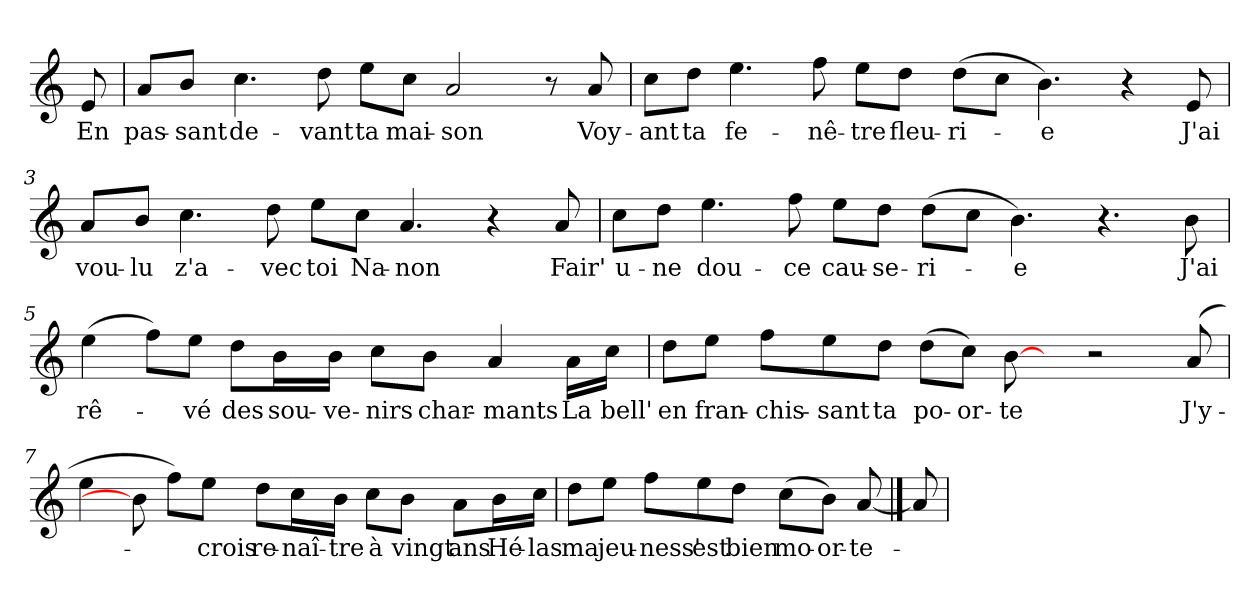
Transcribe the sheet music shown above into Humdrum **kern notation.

**kern	**text
*part1	*part1
*staff1	*staff1
*clefG2	*
*k[]	*
*C:	*
=	=
!	!LO:LY:b
8e/	En
=1	=1
!	!LO:LY:b
8a/L	pas-
!	!LO:LY:b
8b/J	-sant
!	!LO:LY:b
4.cc\	de-
!	!LO:LY:b
8dd\	-vant
!	!LO:LY:b
8ee\L	ta
!	!LO:LY:b
8cc\J	mai-
!	!LO:LY:b
2a/	-son
8r	.
!	!LO:LY:b
8a/	Voy-
=2	=2
!	!LO:LY:b
8cc\L	-ant
!	!LO:LY:b
8dd\J	ta
!	!LO:LY:b
4.ee\	fe-
!	!LO:LY:b
8ff\	-nê-
!	!LO:LY:b
8ee\L	-tre
!	!LO:LY:b
8dd\J	fleu-
!	!LO:LY:b
(>8dd\L	-ri-
8cc\J	.
!	!LO:LY:b
4.b\)	-e
4r	.
!	!LO:LY:b
8e/	J'ai
!!LO:LB:g=z
=3	=3
!	!LO:LY:b
8a/L	vou-
!	!LO:LY:b
8b/J	-lu
!	!LO:LY:b
4.cc\	z'a-
!	!LO:LY:b
8dd\	-vec
!	!LO:LY:b
8ee\L	toi
!	!LO:LY:b
8cc\J	Na-
!	!LO:LY:b
4.a/	-non
4r	.
!	!LO:LY:b
8a/	Fair'
=4	=4
!	!LO:LY:b
8cc\L	u-
!	!LO:LY:b
8dd\J	-ne
!	!LO:LY:b
4.ee\	dou-
!	!LO:LY:b
8ff\	-ce
!	!LO:LY:b
8ee\L	cau-
!	!LO:LY:b
8dd\J	-se-
!	!LO:LY:b
(>8dd\L	-ri-
8cc\J	.
!	!LO:LY:b
4.b\)	-e
4.r	.
!	!LO:LY:b
8b\	J'ai
!!LO:LB:g=z
=5	=5
!	!LO:LY:b
(>4ee\	rê-
8ff\L)	.
!	!LO:LY:b
8ee\J	-vé
!	!LO:LY:b
8dd\L	des
!	!LO:LY:b
16b\L	sou-
!	!LO:LY:b
16b\JJ	-ve-
!	!LO:LY:b
8cc\L	-nirs
!	!LO:LY:b
8b\J	char-
!	!LO:LY:b
4a/	-mants
!	!LO:LY:b
16a\LL	La
!	!LO:LY:b
16cc\JJ	bell'
=6	=6
!	!LO:LY:b
8dd\L	en
!	!LO:LY:b
8ee\J	fran-
!	!LO:LY:b
8ff\L	-chis-
!	!LO:LY:b
8ee\	-sant
!	!LO:LY:b
8dd\J	ta
!	!LO:LY:b
(>8dd\L	po-
!	!LO:LY:b
8cc\J)	-or-
!	!LO:LY:b
[8b\	-te
8ryy	.
2r	.
!	!LO:LY:b
(8a/	J'y-
!!LO:LB:g=z
=7	=7
4ee\	.
8b\]	.
8ff\L)	.
!	!LO:LY:b
8ee\J	-crois
!	!LO:LY:b
8dd\L	re-
!	!LO:LY:b
16cc\L	-naî-
!	!LO:LY:b
16b\JJ	-tre
!	!LO:LY:b
8cc\L	à
!	!LO:LY:b
8b\J	vingt
!	!LO:LY:b
8a\L	ans
!	!LO:LY:b
16b\L	Hé-
!	!LO:LY:b
16cc\JJ	-las
=8	=8
!	!LO:LY:b
8dd\L	ma
!	!LO:LY:b
8ee\J	jeu-
!	!LO:LY:b
8ff\L	-ness'
!	!LO:LY:b
8ee\	est
!	!LO:LY:b
8dd\J	bien
!	!LO:LY:b
(>8cc\L	mo-
!	!LO:LY:b
8b\J)	-or-
!	!LO:LY:b
[8a/	-te-
==9	==9
8a/]	.
=	=
*-	*-
